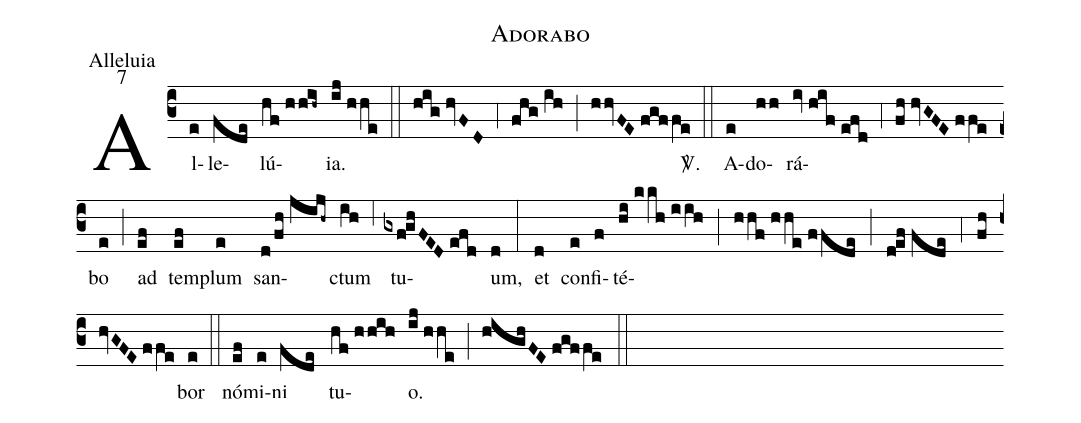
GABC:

name:Adorabo;
office-part:Alleluia;
mode:7;
%%
(c3) Al(e)le(fde)lú(hf//hhih~)ia.(ij//hhe) (::) (hig//hvFD) (;4) (fhg//ih) (;) (hhvFE//fgffe) <sp>V/</sp>.(::) A(e)do(hh)rá(iv//hif//efd;4fh//hvGFE//ffe)bo(e) (;) ad(ef) tem(ef)plum(e) san(d/fh//jijh~)ctum(ih) (;6) tu(gxf!ghFED//efd)um,(d) (:) et(d) con(e)fi(f)té(hi//kkh//iih;hhf//hhe//ffde;d!ef//fde;4fh//hvGFE//ffe)bor(e) (::) nó(ef)mi(e)ni(fde) tu(hf//hhih)o.(ij//hhe) (;) (highFE//fgffe) (::)
